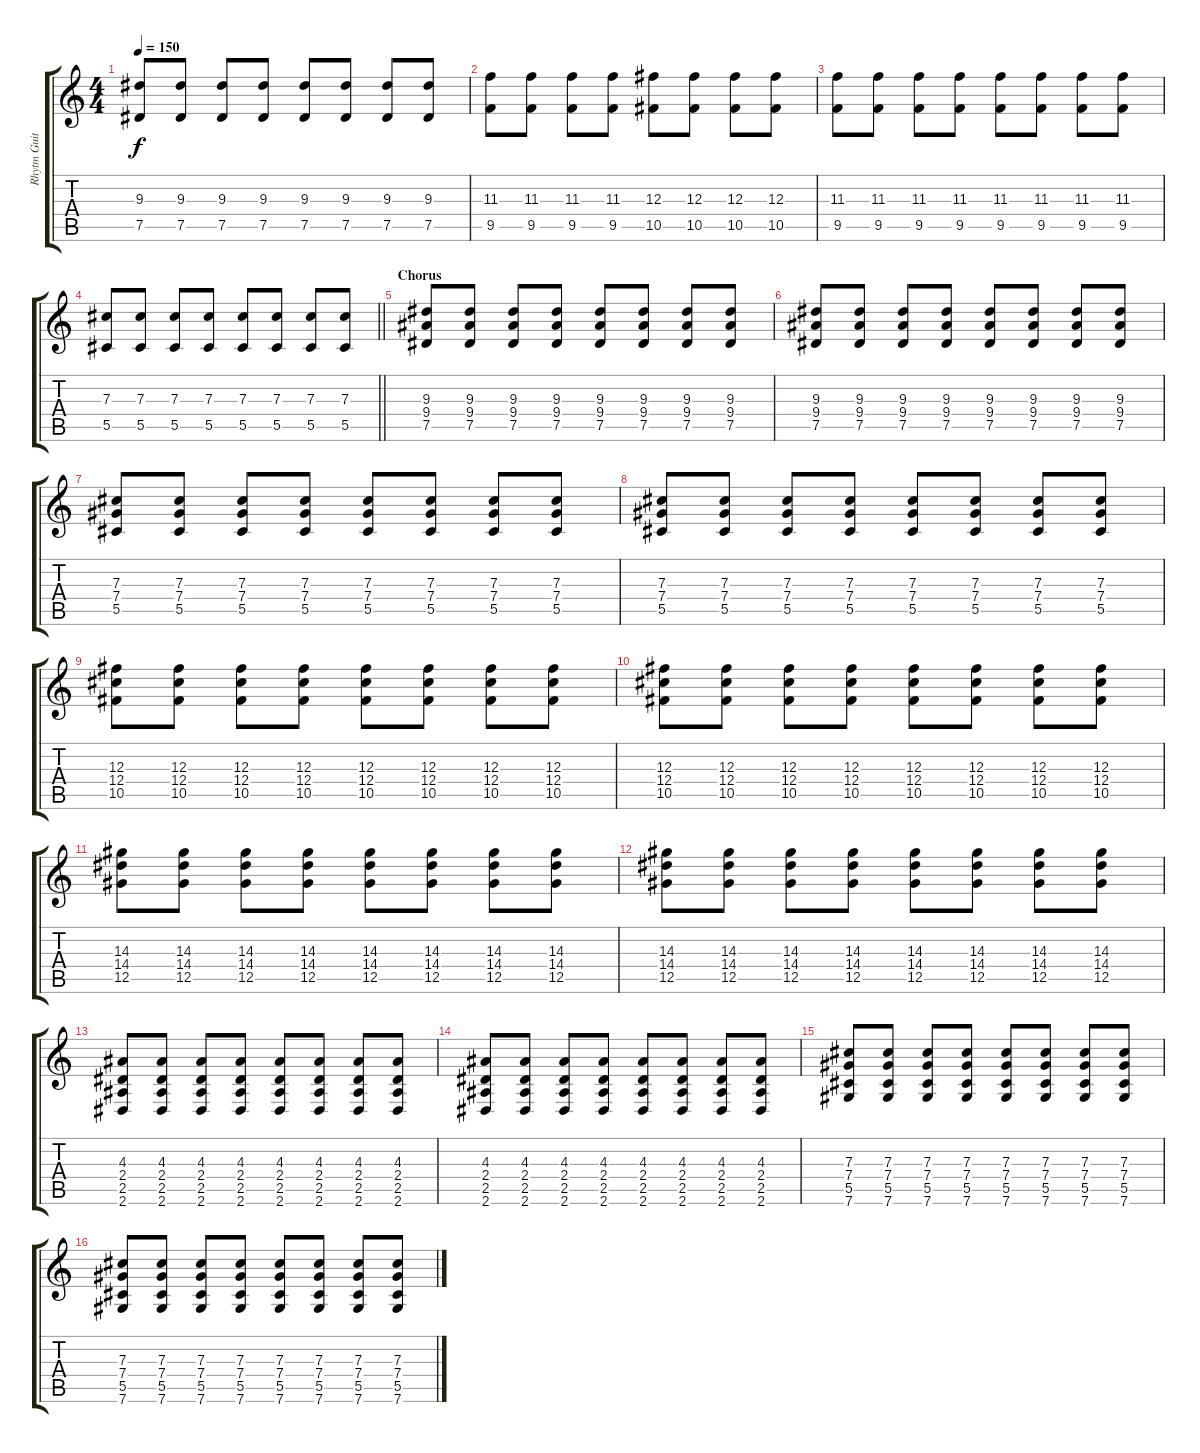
\track ("Rhytm Guitar [L]" "Rhytm Guit") {instrument distortionguitar}
\staff {score tabs}
\tuning (Eb4 Bb3 Gb3 Db3 Ab2 Db2) {hide}
\ts (4 4)
\tempo 150
\clef g2
\ks c
(9.3 7.5).8{dy f} (9.3 7.5).8 (9.3 7.5).8 (9.3 7.5).8 (9.3 7.5).8 (9.3 7.5).8 (9.3 7.5).8 (9.3 7.5).8 |
(11.3 9.5).8 (11.3 9.5).8 (11.3 9.5).8 (11.3 9.5).8 (12.3 10.5).8 (12.3 10.5).8 (12.3 10.5).8 (12.3 10.5).8 |
(11.3 9.5).8 (11.3 9.5).8 (11.3 9.5).8 (11.3 9.5).8 (11.3 9.5).8 (11.3 9.5).8 (11.3 9.5).8 (11.3 9.5).8 |
\barLineRight lightlight
(7.3 5.5).8 (7.3 5.5).8 (7.3 5.5).8 (7.3 5.5).8 (7.3 5.5).8 (7.3 5.5).8 (7.3 5.5).8 (7.3 5.5).8 |
\section ("" "Chorus")
(9.3 9.4 7.5).8 (9.3 9.4 7.5).8 (9.3 9.4 7.5).8 (9.3 9.4 7.5).8 (9.3 9.4 7.5).8 (9.3 9.4 7.5).8 (9.3 9.4 7.5).8 (9.3 9.4 7.5).8 |
(9.3 9.4 7.5).8 (9.3 9.4 7.5).8 (9.3 9.4 7.5).8 (9.3 9.4 7.5).8 (9.3 9.4 7.5).8 (9.3 9.4 7.5).8 (9.3 9.4 7.5).8 (9.3 9.4 7.5).8 |
(7.3 7.4 5.5).8 (7.3 7.4 5.5).8 (7.3 7.4 5.5).8 (7.3 7.4 5.5).8 (7.3 7.4 5.5).8 (7.3 7.4 5.5).8 (7.3 7.4 5.5).8 (7.3 7.4 5.5).8 |
(7.3 7.4 5.5).8 (7.3 7.4 5.5).8 (7.3 7.4 5.5).8 (7.3 7.4 5.5).8 (7.3 7.4 5.5).8 (7.3 7.4 5.5).8 (7.3 7.4 5.5).8 (7.3 7.4 5.5).8 |
(12.3 12.4 10.5).8 (12.3 12.4 10.5).8 (12.3 12.4 10.5).8 (12.3 12.4 10.5).8 (12.3 12.4 10.5).8 (12.3 12.4 10.5).8 (12.3 12.4 10.5).8 (12.3 12.4 10.5).8 |
(12.3 12.4 10.5).8 (12.3 12.4 10.5).8 (12.3 12.4 10.5).8 (12.3 12.4 10.5).8 (12.3 12.4 10.5).8 (12.3 12.4 10.5).8 (12.3 12.4 10.5).8 (12.3 12.4 10.5).8 |
(14.3 14.4 12.5).8 (14.3 14.4 12.5).8 (14.3 14.4 12.5).8 (14.3 14.4 12.5).8 (14.3 14.4 12.5).8 (14.3 14.4 12.5).8 (14.3 14.4 12.5).8 (14.3 14.4 12.5).8 |
(14.3 14.4 12.5).8 (14.3 14.4 12.5).8 (14.3 14.4 12.5).8 (14.3 14.4 12.5).8 (14.3 14.4 12.5).8 (14.3 14.4 12.5).8 (14.3 14.4 12.5).8 (14.3 14.4 12.5).8 |
(4.3 2.4 2.5 2.6).8 (4.3 2.4 2.5 2.6).8 (4.3 2.4 2.5 2.6).8 (4.3 2.4 2.5 2.6).8 (4.3 2.4 2.5 2.6).8 (4.3 2.4 2.5 2.6).8 (4.3 2.4 2.5 2.6).8 (4.3 2.4 2.5 2.6).8 |
(4.3 2.4 2.5 2.6).8 (4.3 2.4 2.5 2.6).8 (4.3 2.4 2.5 2.6).8 (4.3 2.4 2.5 2.6).8 (4.3 2.4 2.5 2.6).8 (4.3 2.4 2.5 2.6).8 (4.3 2.4 2.5 2.6).8 (4.3 2.4 2.5 2.6).8 |
(7.3 7.4 5.5 7.6).8 (7.3 7.4 5.5 7.6).8 (7.3 7.4 5.5 7.6).8 (7.3 7.4 5.5 7.6).8 (7.3 7.4 5.5 7.6).8 (7.3 7.4 5.5 7.6).8 (7.3 7.4 5.5 7.6).8 (7.3 7.4 5.5 7.6).8 |
(7.3 7.4 5.5 7.6).8 (7.3 7.4 5.5 7.6).8 (7.3 7.4 5.5 7.6).8 (7.3 7.4 5.5 7.6).8 (7.3 7.4 5.5 7.6).8 (7.3 7.4 5.5 7.6).8 (7.3 7.4 5.5 7.6).8 (7.3 7.4 5.5 7.6).8
